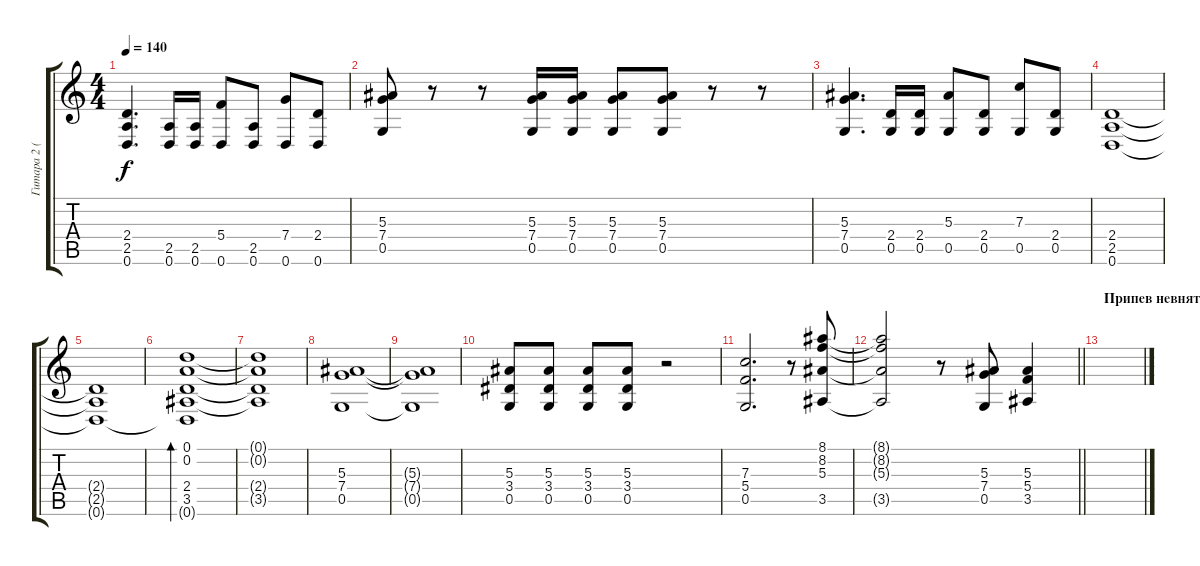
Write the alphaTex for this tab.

\track ("Гитара 2 (2)" "Гитара 2 (") {instrument distortionguitar}
\staff {score tabs}
\tuning (D4 A3 F3 C3 G2 D2) {hide}
\ts (4 4)
\tempo 140
\clef g2
\ks c
(2.4 2.5 0.6).4{d dy f} (2.5 0.6).16 (2.5 0.6).16 (5.4 0.6).8 (2.5 0.6).8 (7.4 0.6).8 (2.4 0.6).8 |
(5.3 7.4 0.5).8 r.8 r.8 (5.3 7.4 0.5).16 (5.3 7.4 0.5).16 (5.3 7.4 0.5).8 (5.3 7.4 0.5).8 r.8 r.8 |
(5.3 7.4 0.5).4{d} (2.4 0.5).16 (2.4 0.5).16 (5.3 0.5).8 (2.4 0.5).8 (7.3 0.5).8 (2.4 0.5).8 |
(2.4 2.5 0.6).1 |
(2.4{t} 2.5{t} 0.6{t}).1 |
(0.1 0.2 2.4 3.5 0.6{t}).1{bd 60} |
(0.1{t} 0.2{t} 2.4{t} 3.5{t}).1 |
(5.3 7.4 0.5).1 |
(5.3{t} 7.4{t} 0.5{t}).1 |
(5.3 3.4 0.5).8 (5.3 3.4 0.5).8 (5.3 3.4 0.5).8 (5.3 3.4 0.5).8 r.2 |
(7.3 5.4 0.5).2{d} r.8 (8.1 8.2 5.3 3.5).8 |
\barLineRight lightlight
(8.1{t} 8.2{t} 5.3{t} 3.5{t}).2 r.8 (5.3 7.4 0.5).8 (5.3 5.4 3.5).4 |
\section ("" "Припев невнятным голосом")
